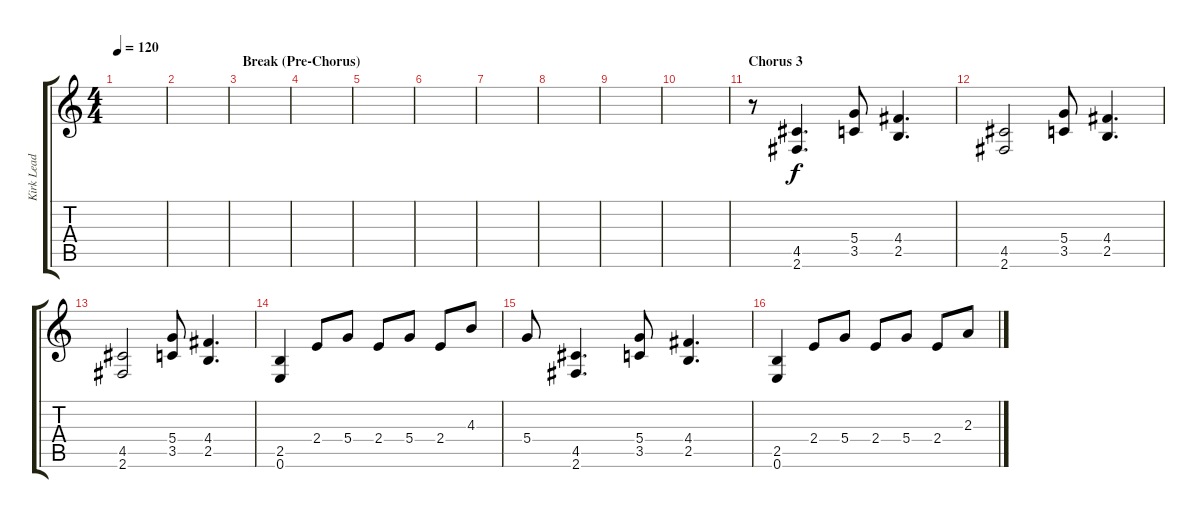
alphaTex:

\track ("Kirk Lead 1" "Kirk Lead ") {instrument distortionguitar}
\staff {score tabs}
\tuning (E4 B3 G3 D3 A2 E2) {hide}
\ts (4 4)
\tempo 120
\clef g2
\ks c
|
|
\section ("" "Break (Pre-Chorus)")
|
|
|
|
|
|
|
|
\section ("" "Chorus 3")
r.8 (4.5 2.6).4{d} (5.4 3.5).8 (4.4 2.5).4{d} |
(4.5 2.6).2 (5.4 3.5).8 (4.4 2.5).4{d} |
(4.5 2.6).2 (5.4 3.5).8 (4.4 2.5).4{d} |
(2.5 0.6).4 2.4.8 5.4.8 2.4.8 5.4.8 2.4.8 4.3.8 |
5.4.8 (4.5 2.6).4{d} (5.4 3.5).8 (4.4 2.5).4{d} |
(2.5 0.6).4 2.4.8 5.4.8 2.4.8 5.4.8 2.4.8 2.3.8
